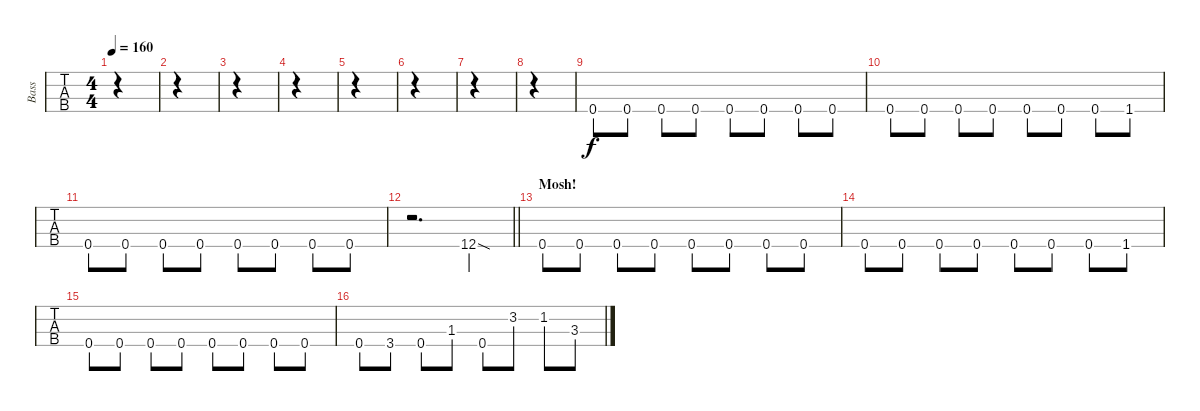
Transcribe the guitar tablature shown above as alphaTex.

\track ("Bass" "Bass") {instrument electricbasspick}
\staff {tabs}
\tuning (E2 B1 Gb1 B0) {hide}
\ts (4 4)
\tempo 160
\clef f4
\ks c
|
|
|
|
|
|
|
|
0.4.8 0.4.8 0.4.8 0.4.8 0.4.8 0.4.8 0.4.8 0.4.8 |
0.4.8 0.4.8 0.4.8 0.4.8 0.4.8 0.4.8 0.4.8 1.4.8 |
0.4.8 0.4.8 0.4.8 0.4.8 0.4.8 0.4.8 0.4.8 0.4.8 |
\barLineRight lightlight
r.2{d} 12.4{sod}.4 |
\section ("" "Mosh!")
0.4.8 0.4.8 0.4.8 0.4.8 0.4.8 0.4.8 0.4.8 0.4.8 |
0.4.8 0.4.8 0.4.8 0.4.8 0.4.8 0.4.8 0.4.8 1.4.8 |
0.4.8 0.4.8 0.4.8 0.4.8 0.4.8 0.4.8 0.4.8 0.4.8 |
0.4.8 3.4.8 0.4.8 1.3.8 0.4.8 3.2.8 1.2.8 3.3.8
